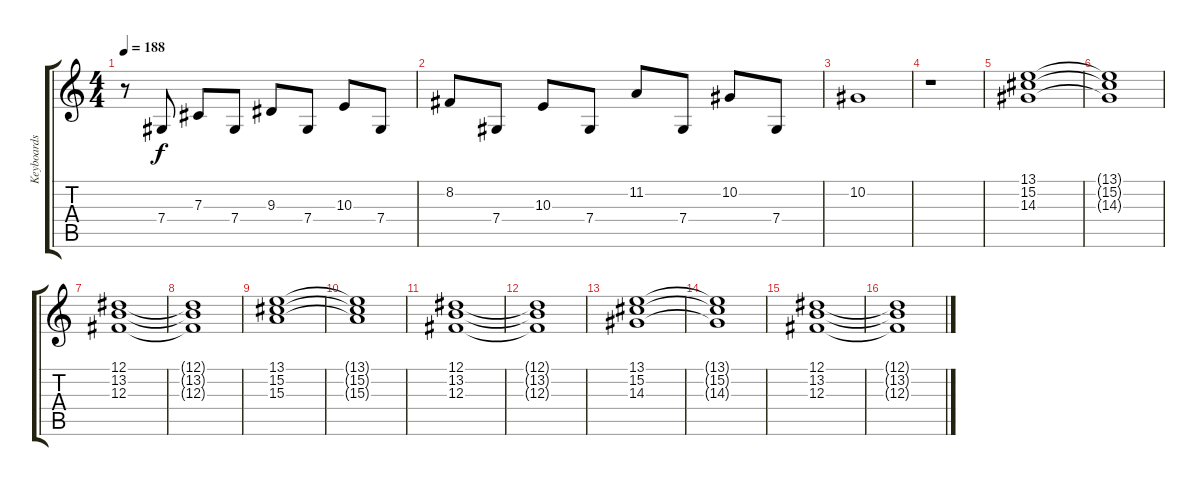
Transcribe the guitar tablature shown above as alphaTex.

\track ("Keyboards" "Keyboards") {instrument harpsichord}
\staff {score tabs}
\tuning (Eb4 Bb3 Gb3 Db3 Ab2 Eb2) {hide}
\ts (4 4)
\tempo 188
\clef g2
\ks c
r.8{dy f} 7.4.8 7.3.8 7.4.8 9.3.8 7.4.8 10.3.8 7.4.8 |
8.2.8 7.4.8 10.3.8 7.4.8 11.2.8 7.4.8 10.2.8 7.4.8 |
10.2.1 |
r.1 |
(13.1 15.2 14.3).1{volume 7 instrument synthstrings1} |
(13.1{t} 15.2{t} 14.3{t}).1 |
(12.1 13.2 12.3).1 |
(12.1{t} 13.2{t} 12.3{t}).1 |
(13.1 15.2 15.3).1 |
(13.1{t} 15.2{t} 15.3{t}).1 |
(12.1 13.2 12.3).1 |
(12.1{t} 13.2{t} 12.3{t}).1 |
(13.1 15.2 14.3).1 |
(13.1{t} 15.2{t} 14.3{t}).1 |
(12.1 13.2 12.3).1 |
(12.1{t} 13.2{t} 12.3{t}).1
